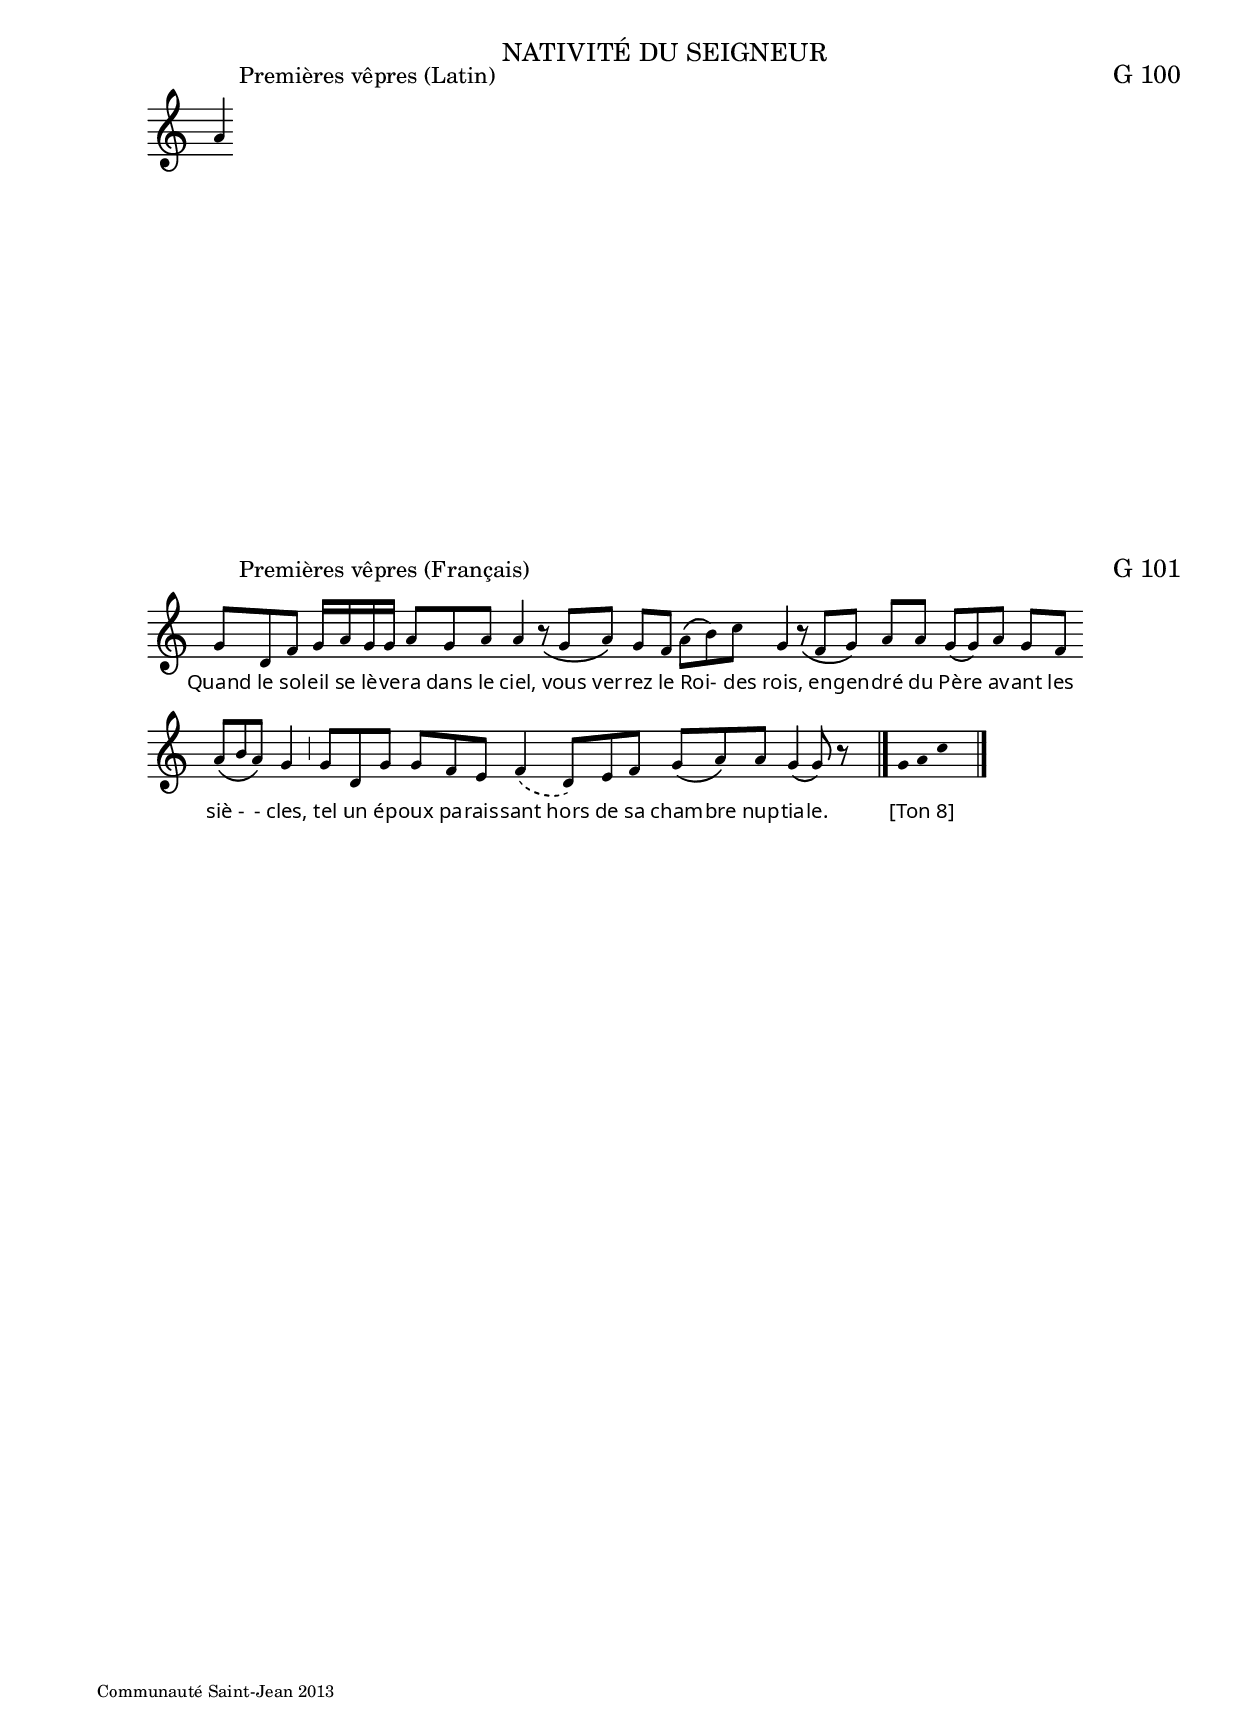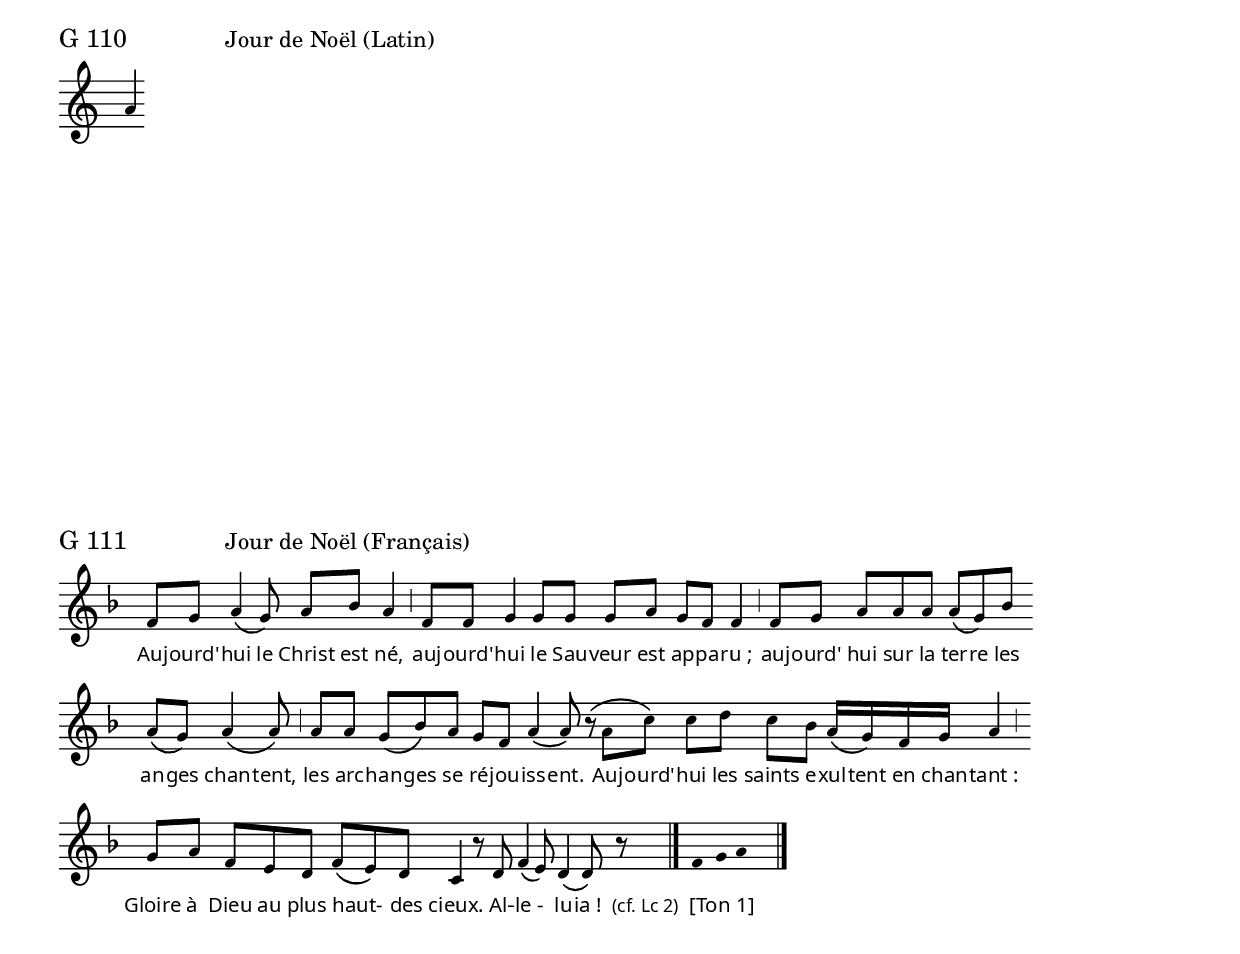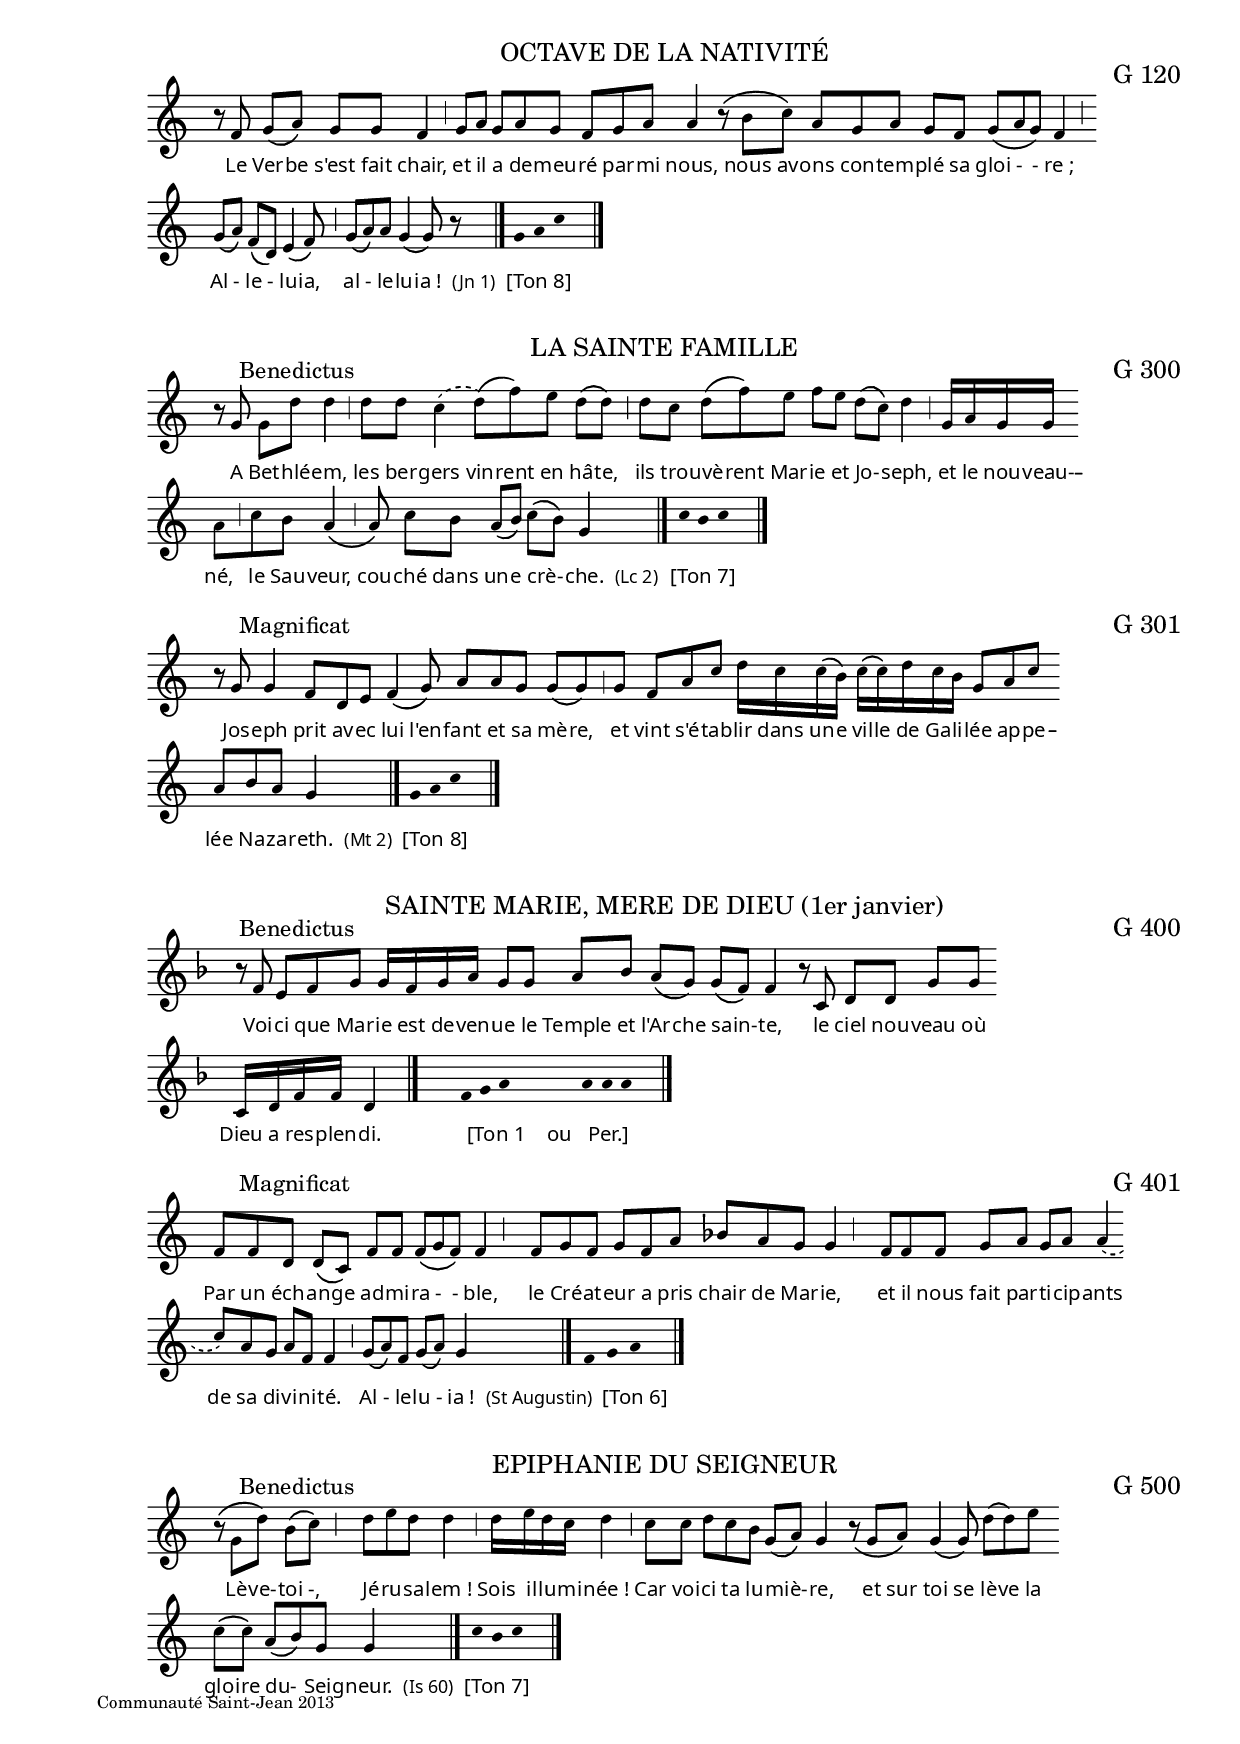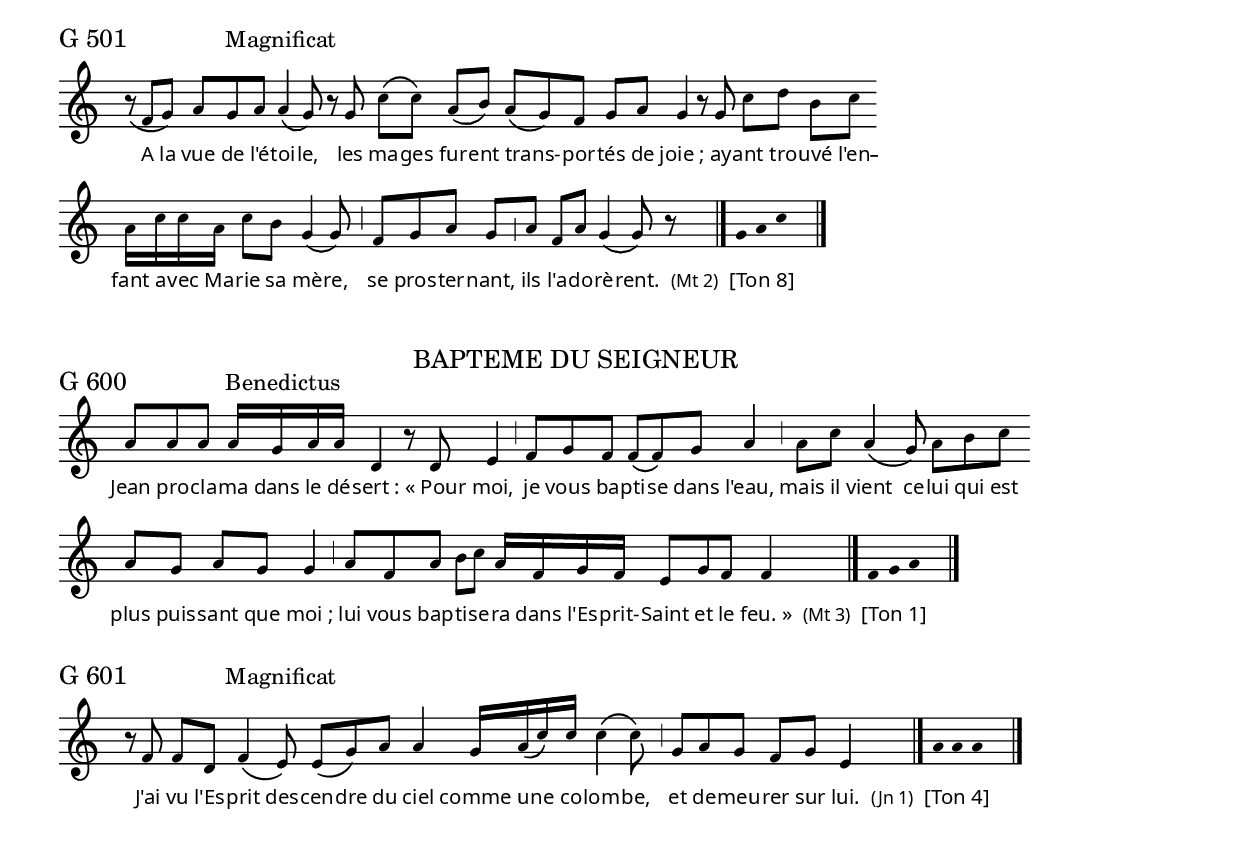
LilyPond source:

\version "2.14.00"
\include "DefinitionsAntiennesCarnet.ly"


% Noël

\label #'a
\score { 
	\relative f'  {
		a4
	}
	\addlyrics { 
	}
	\header {
		titre = "NATIVITÉ DU SEIGNEUR"
		titres = \markup \ant #'a "G 100" "Premières vêpres (Latin)" }
}

\markup { "" } \markup { "" } \markup { "" } \markup { "" } \markup { "" } \markup { "" } \markup { "" }
\markup { "" } \markup { "" } \markup { "" } \markup { "" } \markup { "" } \markup { "" } \markup { "" }
\markup { "" } \markup { "" } \markup { "" } \markup { "" } \markup { "" } \markup { "" } \markup { "" }
\markup { "" } \markup { "" } \markup { "" } \markup { "" } \markup { "" } \markup { "" } \markup { "" }


\label #'b
\score {\relative f'  {
		\times 2/3 { g8[ d f] }
		g16[ a g g]
		\times 2/3 { a8[ g a] } a4
		\times 2/3 { r8_\( g[ a]\) }
		g8[ f]
		\times 2/3 { a8[\( b\) c] } g4
		\times 2/3 { r8_\( f[ g]\) } a8[ a]
		\times 2/3 { g8[\( g\) a] } g8[ f]
		\ifIndent
		\times 2/3 { a8[\( b a]\) } g4 \cesure
		\times 2/3 { g8[ d g] }
		\times 2/3 { g8[ f e] }
		\slurDashed f4(  \times 2/3 { d8[) e f] }
		\times 2/3 { g8[\( a\) a] }
		g4\( g8\) r8
		\endBar
		\stemOff g4 a4 c4
		\endBar 
	}
	\addlyrics {
	Quand le sol -- eil se lè -- ve -- ra dans le ciel, 
	vous ver -- rez le Roi- _ -- _des rois, en -- gen -- dré du Pè -- re av -- ant les siè - - cles, 
	tel un ép -- oux pa -- rais -- sant hors de sa cham -- bre nup -- tia -- le. ""
	_ "[Ton 8]"
	}
	\header {
		titres = \markup \ant #'b "G 101" "Premières vêpres (Français)" }
} 

\pageBreak

\label #'c
\score {\relative f'  {
		a4
	}
	\addlyrics {

	}
	\header {
		titres = \markup \ant #'c "G 110" "Jour de Noël (Latin)" }
} 

\markup { "" } \markup { "" } \markup { "" } \markup { "" } \markup { "" } \markup { "" } \markup { "" }
\markup { "" } \markup { "" } \markup { "" } \markup { "" } \markup { "" } \markup { "" } \markup { "" }
\markup { "" } \markup { "" } \markup { "" } \markup { "" } \markup { "" } \markup { "" } \markup { "" }
\markup { "" } \markup { "" } \markup { "" } \markup { "" } \markup { "" } \markup { "" } \markup { "" }


\label #'d
\score {\relative f'  { 
	\key f \major
		f8[ g] \times 2/3 { a4\( g8\) }
		a8[ bes] a4 \cesure
		f8[ f] g4 
		g8[ g] g8[ a] g8[ f] f4 \cesure
		f8[ g]
		\times 2/3 { a8[ a a] }
		\times 2/3 { a8[\( g\) bes] }
		\ifIndent
		a8[\( g\)]
		\times 2/3 { a4\( a8\) }\cesure
		a8[ a]
		\times 2/3 { g8[\( bes\) a] }
		g8[ f]
		\times 2/3 { a4\( a8\) }
		\times 2/3 { r8\( a[ c]\) }
		c8[ d] c8[ bes]
		a16[\( g\) f g] a4 \cesure \ifIndent
		g8[ a] \times 2/3 { f8[ e d] }
		\times 2/3 { f8[\( e\) d] } c4
		r8 d8 \times 2/3 { f4\( e8\) }
		d4\( d8\) r8
		\endBar
		\stemOff f4 g4 a4
		\endBar 
	}
	\addlyrics {
		Auj -- "ourd'" -- hui le Christ est né, auj -- ourd' -- hui le Sau -- veur est ap -- pa -- "ru ;" 
		auj -- ourd' hui sur la ter -- re les an -- ges chan -- tent, les arc -- han -- ges se ré -- jou -- iss -- ent. 
		Auj -- ourd' -- hui les saints e -- xul -- tent en chan -- "tant :" 
		Gloire à  Dieu au plus haut- _ -- _des cieux. Al -- le - lu -- "ia !"
		\markup { \citation #"(cf. Lc 2)  " } "" "[Ton 1]"
	}
	\header {
		titres = \markup \ant #'d "G 111" "Jour de Noël (Français)" }
} 

\pageBreak
\label #'e
\score {\relative f'  {
	
		r8 f8
		g8[\( a\)] g8[ g] f4 \cesure
		g8[ a]
		\times 2/3 { g8[ a g] }
		\times 2/3 { f8[ g a] } a4
		\times 2/3 { r8\( b[ c]\) }
		\times 2/3 { a8[ g a] }
		g8[ f]
		\times 2/3 { g8[\( a g]\) } f4 \cesure \ifIndent
		g8[\( a\)] f8[\( d\)]
		\times 2/3 { e4\( f8\) } \cesure
		\times 2/3 { g8[\( a\) a] }
		g4\( g8\) r8
		\endBar
		\stemOff g4 a4 c4
		\endBar 
	}
	\addlyrics {
		Le Ver -- be "s'est" fait chair, et il a de -- meu -- ré par -- mi nous,  
		nous av -- ons con -- tem -- plé sa gloi - - "re ;" 
		Al - le - lu -- ia, al - le -- lu -- "ia !"
		\markup { \citation #"(Jn 1)  " } "" "[Ton 8]"
	}
	\header {
		titre = "OCTAVE DE LA NATIVITÉ"
		titres = \markup \ant #'e "G 120" "" }
} 



%{
\label #'f
\score {\relative f'  {
	\key f \major
		r8. f16
		f16[\( f\) g e]
		\times 2/3 { f8[ e d] }
		\times 2/3 { e8[ d c] }
		\times 2/3 { d8[ e f] } d4
		r8 f16[ g]
		a16[ a g bes] \ifIndent
		\times 2/3 { a4\( a8\) } \cesure
		\times 2/3 { f8[ g a] }
		a8[ bes]
		a16[ g f e]
		f8[ d] c8[ d] d4
		
		\endBar
		\stemOff f4 g4 a4
		\endBar 
	}
	\addlyrics {
		Le Ve -- rbe "s'est" fait chair et il a de -- meu -- ré par -- mi "nous ;" 
		à  tous ceux qui le re -- çoi -- vent, il a don -- né pou -- voir de de -- ve -- nir enf -- ants de Dieu.
		\markup { \citation #"(Jn 1)  " } "" "[Ton 1]"

	}
	\header {
		titre = "DEUXIEME DIMANCHE DE NOEL"
		titres = \markup \ant #'f "G 200" "" }
} 

%}

\label #'g	
\score {\relative f'  {
		r8 g8 g8[ d'] d4\cesure
		d8[ d] \slurDashed c4(  \times 2/3 { d8[)\( f\) e] }
		d8[\( d\)] \cesure
		d8[ c]
		\times 2/3 { d8[\( f\) e] }
		f8[ e] d8[\( c\)] d4 \cesure
		g,16[ a g g] \ifIndent
		\times 2/3 { a8[ \cesure  c b] }
		\times 2/3 { a4\( \cesure a8\) }
		c8[ b] 
		a8[\( b\)] c8[\( b\)] g4
		\endBar
		\stemOff c'4 b4 c4
		\endBar 
	}
	\addlyrics {
		A Bet -- hlé -- em, les ber -- gers vin -- rent en hâ -- te, 
		ils tro -- uvè -- rent Mar -- ie et Jo- _ -- seph, 
		et le nou -- veau- -- né, le Sau -- veur, cou -- ché dans un -- e crè- _ -- che.
		\markup { \citation #"(Lc 2)  " } "" "[Ton 7]"
	}
	\header {
		titre = "LA SAINTE FAMILLE"
		titres = \markup \ant #'g "G 300" "Benedictus" }
} 

\label #'h
\score {\relative f'  {
		r8 g8 g4
		\times 2/3 { f8[ d e] }
		\times 2/3 { f4\( g8\) }
		\times 2/3 { a8[ a g] }
		\times 2/3 { g8[\( g\) \cesureBasse g] }
		\times 2/3 { f8[ a c] }
		d16[ c c\( b\)]
		c16[\( c\) d c b ]
		\times 2/3 { g8[ a c] }
		\ifIndent
		\times 2/3 { a8[ b a] } g4
		\endBar
		\stemOff g4 a4 c4
		\endBar 
	}
	\addlyrics {
		Jos -- eph prit av -- ec lui "l'en" -- fant et sa mè -- re, 
		et vint s'é -- tab -- lir dans un -- e vil -- le de Ga -- li -- lée ap -- pe -- lée Na -- za -- reth.
		\markup { \citation #"(Mt 2)  " } "" "[Ton 8]"
	}
	\header {
		titres = \markup \ant #'h "G 301" "Magnificat" }
} 



\label #'i
\score {	\relative f'  {
		\key f\major
		r8 f8
		\times 2/3 { e8[ f g] }
		g16[ f g a]
		g8[ g] a8[ bes]
		a8[\( g\)] g8[\( f\)] f4
		\espace
		r8 c8
		d8[ d] g8[ g]
		\ifIndent
		c,16[ d f f] d4
		
		\endBar
		\espace\espace
		\stemOff f4 g a a a a
		\endBar 
	}
	\addlyrics {
		Voi -- ci que Mar -- ie est de -- ven -- ue le Temple et l'Ar -- che sain- _ -- te, 
		le ciel nou -- veau où Dieu a res -- plen -- di. 
		"" _ _ "[Ton 1   " "ou   Per.]"
	 	}
	\header {
		titre = "SAINTE MARIE, MERE DE DIEU (1er janvier)"
		titres = \markup \ant #'i "G 400" "Benedictus" }
}



\label #'j
\score {\relative f'  {
		\times 2/3 { f8[ f d] }
		d8[\( c\)] f8[ f]
		\times 2/3 { f8[\( g f]\) } f4 \cesure
		\espace
		\times 2/3 { f8[ g f] }
		\times 2/3 { g8[ f a] }
		\times 2/3 { bes8[ a g] } g4 \cesure
		\espace
		\times 2/3 { f8[ f f] }
		g8[ a] g8[ a]
		\slurDashed a4( \times 2/3 { \ifIndent c8[) a g] }
		a8[ f] f4 \cesure
		\times 2/3 { g8[\( a\) f] }
		g8[\( a\)] g4
		\endBar
		\stemOff f4 g4 a4
		\endBar 
	}
	\addlyrics {
		Par un éch -- an -- ge ad -- mi -- ra - - ble, le Cré -- at -- eur a pris chair de Mar -- ie, 
		et il nous fait par -- ti -- cip -- ants de sa di -- vi -- ni -- té. Al - le -- lu - ia_! 
		\markup { \citation #"(St Augustin)  " }""_ "[Ton 6]"
	}
	\header {
		titres = \markup \ant #'j "G 401" "Magnificat" }
} 




% EPIPHANIE DU SEIGNEUR
\label #'k
\score {\relative f'  {
		\times 2/3 { r8\( g[ d']\) }
		b8[\( c\)] \cesure
		\espace
		\times 2/3 { d8[ e d] } d4 \cesure
		d16[ e d c] d4 \cesure
		c8[ c]
		\times 2/3 { d8[ c b] }
		g8[\( a\)] g4
		\espace
		\times 2/3 { r8_\( g[ a]\) }
		\times 2/3 { g4\( g8\) }
		\times 2/3 { d'8[\( d\) e] }
		\ifIndent
		c8[\( c\)]
		\times 2/3 { a8[\( b\) g] }
		g4
		\endBar
		\stemOff c'4 b4 c4
		\endBar 
	}
	\addlyrics {
		Lè -- ve- -- toi -, _Jé -- ru -- sa -- "lem !" Sois " il" -- lu -- mi -- "née !" 
		Car voi -- ci ta lu -- miè- _ -- re, 
		et sur toi se lè -- ve la glo -- ire du- _ -- _Seig -- neur.
		\markup { \citation #"(Is 60)  " } "" "[Ton 7]"
	}
	\header {
		titre = "EPIPHANIE DU SEIGNEUR"
		titres = \markup \ant #'k "G 500" "Benedictus" }
}

\label #'l
\score {\relative f'  {
		\times 2/3 { r8_\( f[ g]\) }
		\times 2/3 { a8[ g a] }
		\times 2/3 { a4\( g8\) }
		r8 g8 c8[\( c\)] a8[\( b\)]
		\times 2/3 { a8[\( g\) f] }
		g8[ a] g4
		r8 g8 c8[ d] b8[ c]
		\ifIndent
		a16[ c c a] c8[ b]
		\times 2/3 { g4\( g8\) } \cesure
		\times 2/3 { f8[ g a] }
		g8[ \cesureBasse a] f8[ a]
		g4\( g8\) r8
		\endBar
		\stemOff g4 a4 c4
		\endBar 
	}
	\addlyrics {
		A la vue de l'é -- toi -- le, les ma -- ges fur -- ent trans- _ -- por -- tés de "joie ;"  
		ay -- ant tro -- uvé l'en -- fant a -- vec Ma -- rie sa mè -- re, 
		se pros -- ter -- nant, ils l'a -- do -- rè -- rent.
		\markup { \citation #"(Mt 2)  " } "" "[Ton 8]"
	}
	\header {
		titres = \markup \ant #'l "G 501" "Magnificat" }
} 


%\markup {
%	\fill-line{\line{ "BAPTEME DU SEIGNEUR"}}}
\label #'m
\score {\relative f'  { 
		\times 2/3 { a8[ a a] }
		a16[ g a a] d,4
		r8 d8 e4 \cesure
		\times 2/3 { f8[ g f] }
		\times 2/3 { f8[\( f\) g] } a4 \cesure
		a8[ c]\times 2/3 { a4\( g8\) }
		\times 2/3 { a8[ b c] } \ifIndent
		a8[ g] a8[ g] g4 \cesure
		\times 2/3 { a8[ f a] }
		b8[ c] a16[ f g f]
		\times 2/3 { e8[ g f] }f4
		
		\endBar
		\stemOff f4 g4 a4
		\endBar 
	}
	\addlyrics {
		Jean pro -- cla -- ma dans le dé -- "sert :" «_Pour moi, je vous ba -- pti -- se dans l'eau, 
		mais il vient " ce" -- lui qui est plus puis -- sant que "moi ;" 
		lui vous bap -- ti -- se -- ra dans l'Es -- prit- -- Saint et le feu._»
		\markup { \citation #"(Mt 3)  " } "" "[Ton 1]"
	}
	\header {
		titre = "BAPTEME DU SEIGNEUR"
		titres = \markup \ant #'m "G 600" "Benedictus" }
}

	
%nouvelle mais pas trop belle
%{
\label #'n
	\score {\relative f'  {
		\times 2/3 { r8\( c'[ c]\) }
		\times 2/3 { c8[ d e] } e8.[ \espace e16]
		d16[ d c d] b4
		\espace
		r8 a8 c16[ c c b]
		c8[\( c\)]
		\espace
		\times 2/3 { r8\( e[ e]\) }
		\ifIndent
		e16[ e e e c]
		\slurDashed d4( c16[) d\( e\) c]
		a8[\( a\)] \cesure \espace a8[\( d\)]
		d8[ d] c8[ b] a8[ a] c4
		\times 2/3 { r8\( d[ d]\) }
		\times 2/3 { d8[ e c] }
		\ifIndent
		d4 \cesure
		\times 2/3 { c8[ b g] } a4 \cesure
		\espace
		\times 2/3 { c8[ d e] } d4
		\endBar 
		\stemOff g,4 a4 c4
		\endBar 
	}
	\addlyrics {
		Ba -- pti -- sé au Jour -- dain, Jé -- sus sor -- tit des eaux. 
		Al -- ors les cieux "s'ou" -- vri -- rent et l'Es -- prit des -- cen -- dit sur lui com -- me une co -- lom -- be. 
		Un -- e voix ve -- nue des cieux di -- "sait :" 
		«_Cel -- ui -- -ci est mon Fils, mon bien- -- ai -- mé._» A -- lle -- lu -- "ia !"
		\markup { \citation #"(Mt 3)  " } "" "[Ton 3]"
	}
	\header {
		titres = \markup \ant #'n "G 601" "Magnificat" }
}
%}	

\label #'o
\score {\relative f'  { 
		r8 f f[ d] \times 2/3 { f4\( e8\) }
		\times 2/3 { e8[\( g\) a] } a4
		g16[ a\( c\) c]  \times 2/3 { c4\( c8\) } \cesure
		\times 2/3 { g8[ a g] }
		f8[ g] e4
		\endBar
		\stemOff a4 a a
		\endBar
	}
	\addlyrics {
		J'ai vu l'Es -- prit des -- cen -- dre du ciel comme u -- ne co -- lom -- be, et de -- meu -- rer sur lui.
		\markup { \citation #"(Jn 1)  " } "" "[Ton 4]"
	}
	\header {
		titres = \markup \ant #'o "G 601" "Magnificat" }
}


